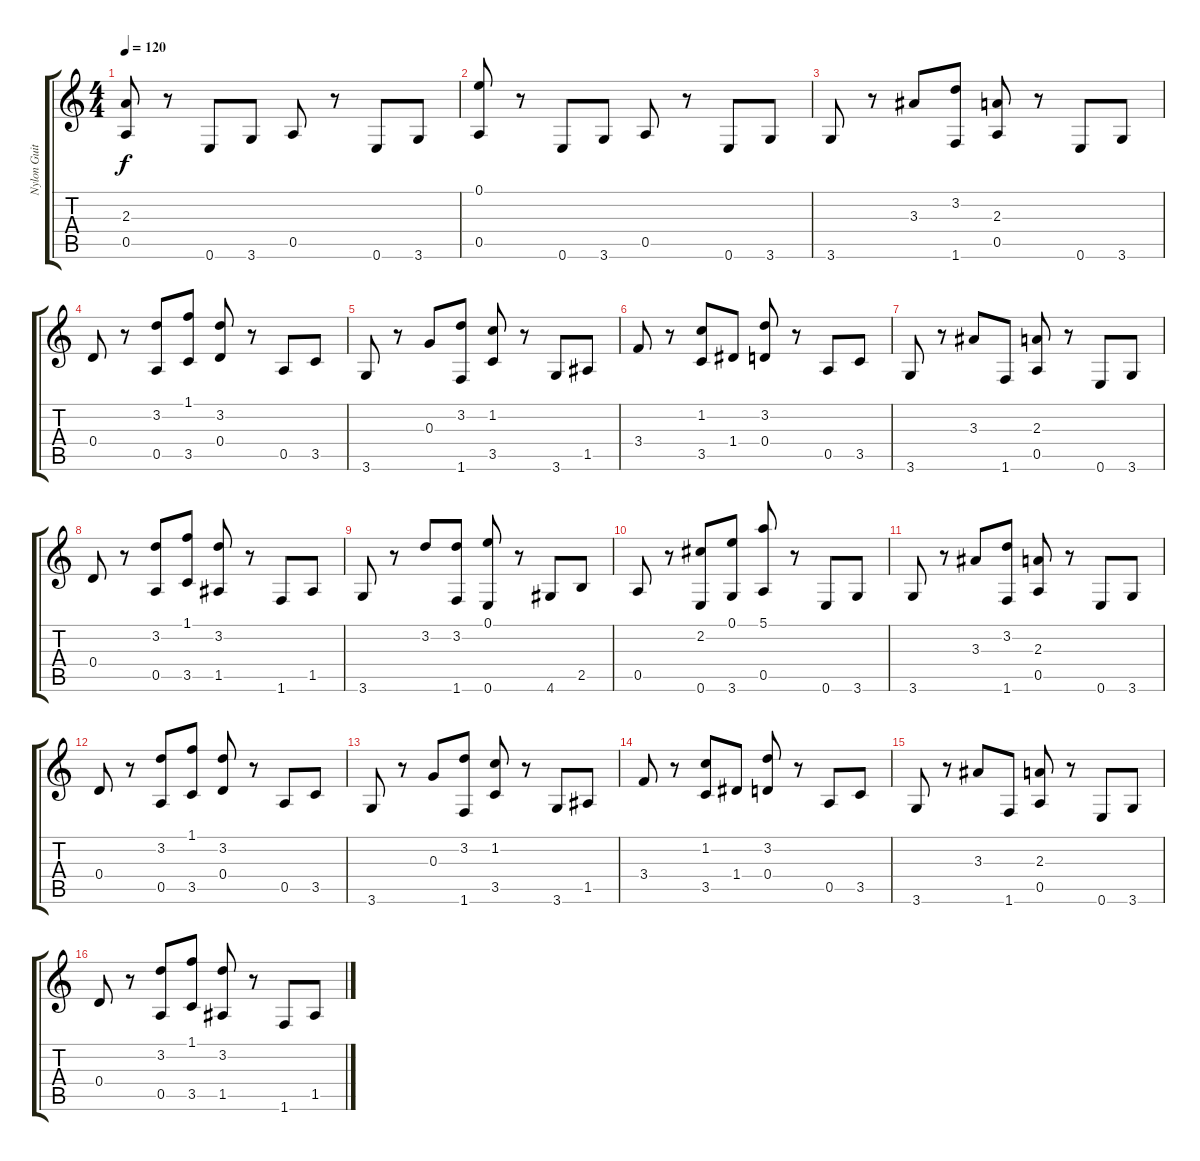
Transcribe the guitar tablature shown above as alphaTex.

\track ("Nylon Guitar" "Nylon Guit") {instrument acousticguitarnylon}
\staff {score tabs}
\tuning (E4 B3 G3 D3 A2 E2) {hide}
\ts (4 4)
\tempo 120
\clef g2
\ks c
(2.3 0.5).8{dy f} r.8 0.6.8 3.6.8 0.5.8 r.8 0.6.8 3.6.8 |
(0.1 0.5).8 r.8 0.6.8 3.6.8 0.5.8 r.8 0.6.8 3.6.8 |
3.6.8 r.8 3.3.8 (3.2 1.6).8 (2.3 0.5).8 r.8 0.6.8 3.6.8 |
0.4.8 r.8 (3.2 0.5).8 (1.1 3.5).8 (3.2 0.4).8 r.8 0.5.8 3.5.8 |
3.6.8 r.8 0.3.8 (3.2 1.6).8 (1.2 3.5).8 r.8 3.6.8 1.5.8 |
3.4.8 r.8 (1.2 3.5).8 1.4.8 (3.2 0.4).8 r.8 0.5.8 3.5.8 |
3.6.8 r.8 3.3.8 1.6.8 (2.3 0.5).8 r.8 0.6.8 3.6.8 |
0.4.8 r.8 (3.2 0.5).8 (1.1 3.5).8 (3.2 1.5).8 r.8 1.6.8 1.5.8 |
3.6.8 r.8 3.2.8 (3.2 1.6).8 (0.1 0.6).8 r.8 4.6.8 2.5.8 |
0.5.8 r.8 (2.2 0.6).8 (0.1 3.6).8 (5.1 0.5).8 r.8 0.6.8 3.6.8 |
3.6.8 r.8 3.3.8 (3.2 1.6).8 (2.3 0.5).8 r.8 0.6.8 3.6.8 |
0.4.8 r.8 (3.2 0.5).8 (1.1 3.5).8 (3.2 0.4).8 r.8 0.5.8 3.5.8 |
3.6.8 r.8 0.3.8 (3.2 1.6).8 (1.2 3.5).8 r.8 3.6.8 1.5.8 |
3.4.8 r.8 (1.2 3.5).8 1.4.8 (3.2 0.4).8 r.8 0.5.8 3.5.8 |
3.6.8 r.8 3.3.8 1.6.8 (2.3 0.5).8 r.8 0.6.8 3.6.8 |
0.4.8 r.8 (3.2 0.5).8 (1.1 3.5).8 (3.2 1.5).8 r.8 1.6.8 1.5.8
